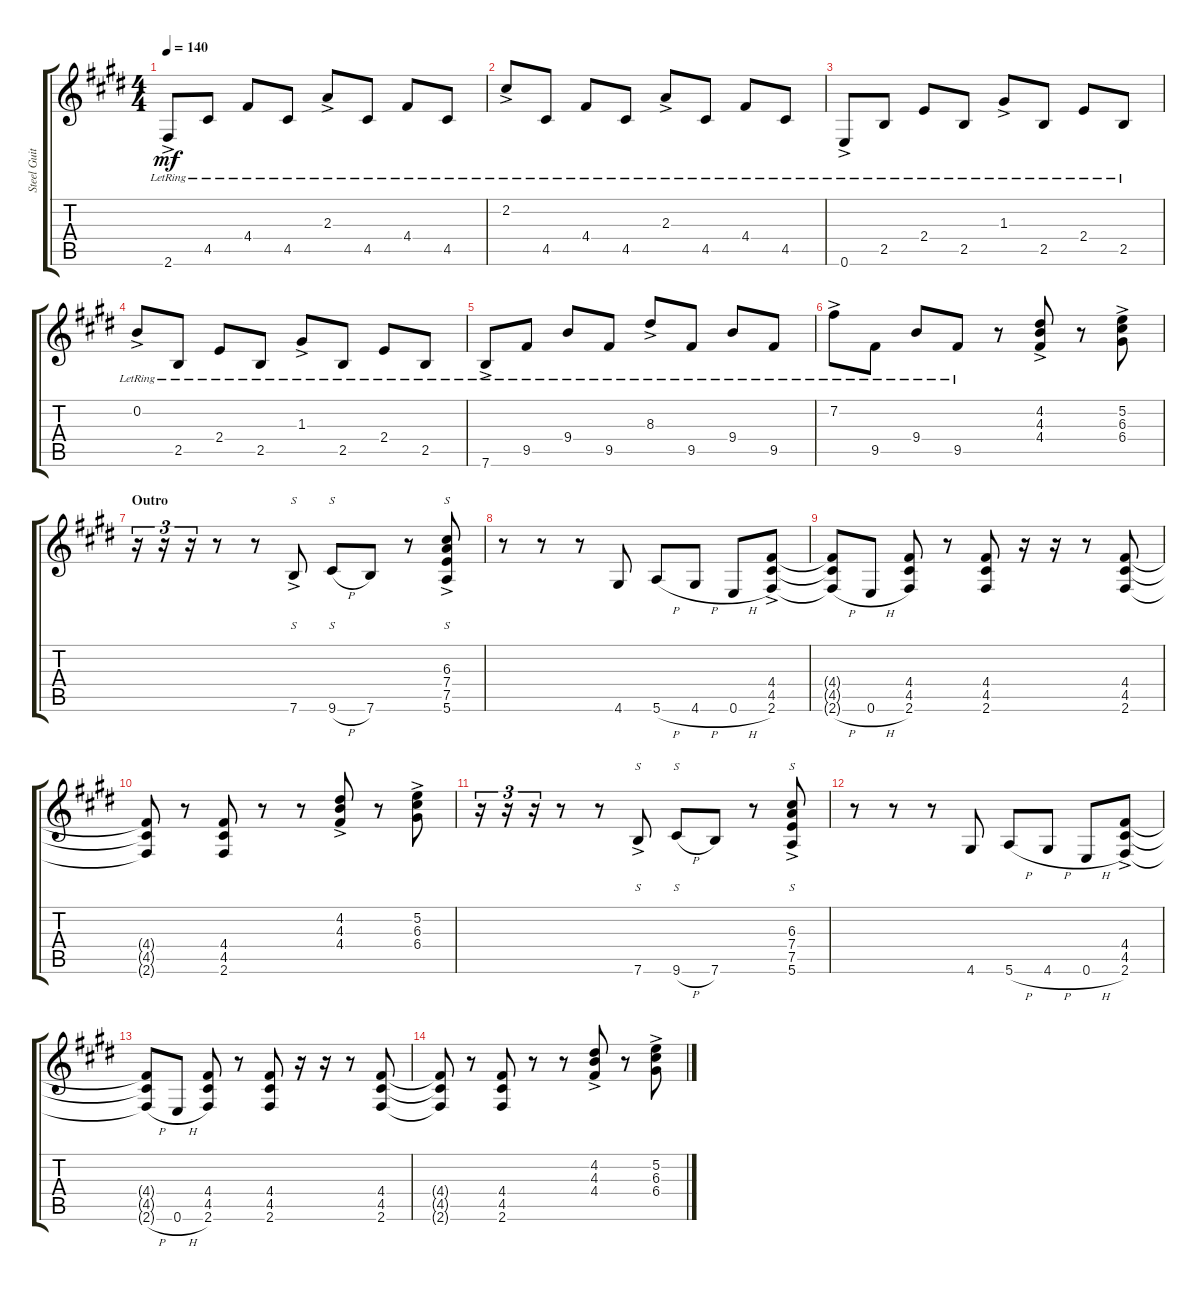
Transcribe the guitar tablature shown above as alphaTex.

\track ("Steel Guitar" "Steel Guit") {instrument acousticguitarsteel}
\staff {score tabs}
\tuning (E4 B3 G3 D3 A2 E2) {hide}
\ts (4 4)
\tempo 140
\clef g2
\ks e
2.6{ac lr}.8{dy mf} 4.5{lr}.8 4.4{lr}.8 4.5{lr}.8 2.3{ac lr}.8 4.5{lr}.8 4.4{lr}.8 4.5{lr}.8 |
2.2{ac lr}.8 4.5{lr}.8 4.4{lr}.8 4.5{lr}.8 2.3{ac lr}.8 4.5{lr}.8 4.4{lr}.8 4.5{lr}.8 |
0.6{ac lr}.8 2.5{lr}.8 2.4{lr}.8 2.5{lr}.8 1.3{ac lr}.8 2.5{lr}.8 2.4{lr}.8 2.5{lr}.8 |
0.2{ac lr}.8 2.5{lr}.8 2.4{lr}.8 2.5{lr}.8 1.3{ac lr}.8 2.5{lr}.8 2.4{lr}.8 2.5{lr}.8 |
7.6{ac lr}.8 9.5{lr}.8 9.4{lr}.8 9.5{lr}.8 8.3{ac lr}.8 9.5{lr}.8 9.4{lr}.8 9.5{lr}.8 |
7.2{ac lr}.8 9.5{lr}.8 9.4{lr}.8 9.5{lr}.8 r.8 (4.2{ac} 4.3{ac} 4.4{ac}).8 r.8 (5.2{ac} 6.3{ac} 6.4{ac}).8 |
\section ("" "Outro")
r.16{tu (3 2)} r.16{tu (3 2)} r.16{tu (3 2)} r.8 r.8 7.6{ac}.8{s} 9.6{h}.8{s} 7.6.8 r.8 (6.3{ac} 7.4{ac} 7.5{ac} 5.6{ac}).8{s} |
r.8 r.8 r.8 4.6.8 5.6{h}.8 4.6{h}.8 0.6{h}.8 (4.4{ac} 4.5{ac} 2.6{ac}).8 |
(4.4{t} 4.5{t} 2.6{h t}).8 0.6{h}.8 (4.4 4.5 2.6).8 r.8 (4.4 4.5 2.6).8 r.16 r.16 r.8 (4.4 4.5 2.6).8 |
(4.4{t} 4.5{t} 2.6{t}).8 r.8 (4.4 4.5 2.6).8 r.8 r.8 (4.2{ac} 4.3{ac} 4.4{ac}).8 r.8 (5.2{ac} 6.3{ac} 6.4{ac}).8 |
r.16{tu (3 2)} r.16{tu (3 2)} r.16{tu (3 2)} r.8 r.8 7.6{ac}.8{s} 9.6{h}.8{s} 7.6.8 r.8 (6.3{ac} 7.4{ac} 7.5{ac} 5.6{ac}).8{s} |
r.8 r.8 r.8 4.6.8 5.6{h}.8 4.6{h}.8 0.6{h}.8 (4.4{ac} 4.5{ac} 2.6{ac}).8 |
(4.4{t} 4.5{t} 2.6{h t}).8 0.6{h}.8 (4.4 4.5 2.6).8 r.8 (4.4 4.5 2.6).8 r.16 r.16 r.8 (4.4 4.5 2.6).8 |
(4.4{t} 4.5{t} 2.6{t}).8 r.8 (4.4 4.5 2.6).8 r.8 r.8 (4.2{ac} 4.3{ac} 4.4{ac}).8 r.8 (5.2{ac} 6.3{ac} 6.4{ac}).8
